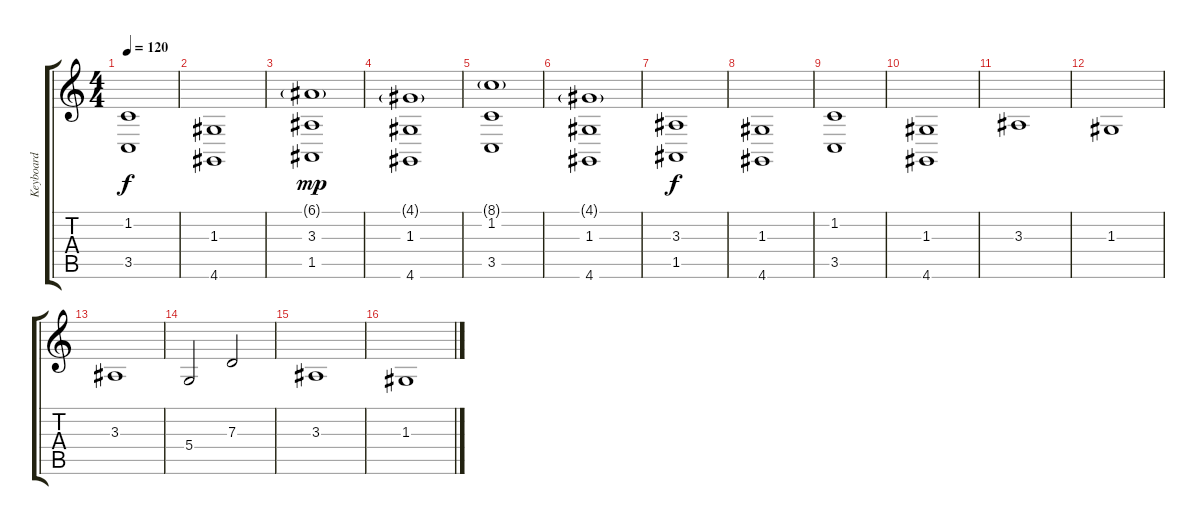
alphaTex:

\track ("Keyboard" "Keyboard") {instrument stringensemble2}
\staff {score tabs}
\tuning (E4 B3 G3 D3 A2 E2) {hide}
\ts (4 4)
\tempo 120
\clef g2
\ks c
(1.2 3.5).1{dy f} |
(1.3 4.6).1 |
(6.1{g} 3.3 1.5).1{dy mp} |
(4.1{g} 1.3 4.6).1 |
(8.1{g} 1.2 3.5).1 |
(4.1{g} 1.3 4.6).1 |
(3.3 1.5).1{dy f} |
(1.3 4.6).1 |
(1.2 3.5).1 |
(1.3 4.6).1 |
3.3.1{volume 13} |
1.3.1 |
3.3.1 |
5.4.2 7.3.2 |
3.3.1 |
1.3.1
